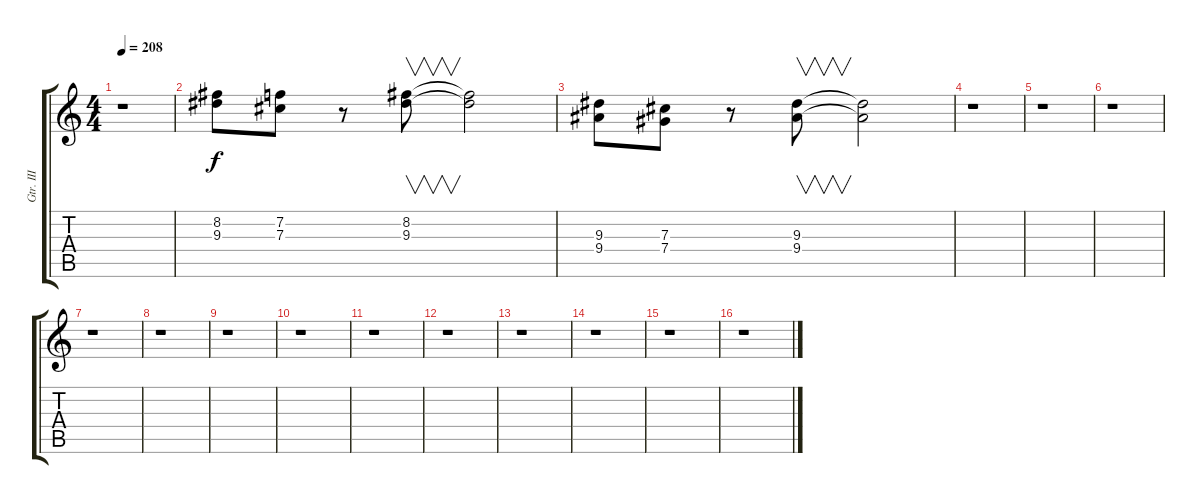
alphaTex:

\track ("Gtr. III" "Gtr. III") {instrument distortionguitar}
\staff {score tabs}
\tuning (Eb4 Bb3 Gb3 Db3 Ab2 Eb2) {hide}
\ts (4 4)
\tempo 208
\clef g2
\ks c
r.1{dy f} |
(8.2 9.3).8 (7.2 7.3).8 r.8 (8.2 9.3).8{v} (8.2{t} 9.3{t}).2 |
(9.3 9.4).8 (7.3 7.4).8 r.8 (9.3 9.4).8{v} (9.3{t} 9.4{t}).2 |
r.1 |
r.1 |
r.1 |
r.1 |
r.1 |
r.1 |
r.1 |
r.1 |
r.1 |
r.1 |
r.1 |
r.1 |
r.1
